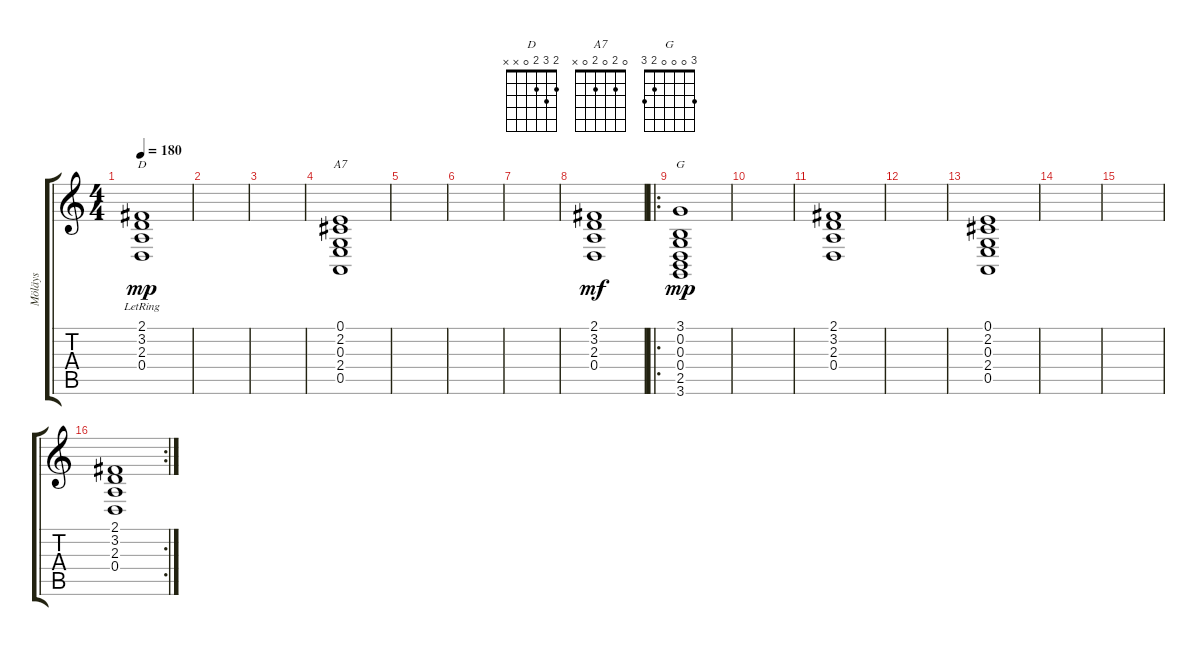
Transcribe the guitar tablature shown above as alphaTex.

\track ("Möläys" "Möläys") {instrument orchestrahit}
\staff {score tabs}
\tuning (E4 B3 G3 D3 A2 E2) {hide}
\chord ("D" 2 3 2 0 x x)
\chord ("A7" 0 2 0 2 0 x)
\chord ("G" 3 0 0 0 2 3)
\ts (4 4)
\tempo 180
\clef g2
\ks c
(2.1 3.2 2.3 0.4{lr}).1{ch "D" dy mp instrument orchestrahit} |
|
|
(0.1 2.2 0.3 2.4 0.5).1{ch "A7"} |
|
|
|
(2.1 3.2 2.3 0.4).1{dy mf} |
\ro
(3.1 0.2 0.3 0.4 2.5 3.6).1{ch "G" dy mp} |
|
(2.1 3.2 2.3 0.4).1 |
|
(0.1 2.2 0.3 2.4 0.5).1 |
|
|
\rc 2
(2.1 3.2 2.3 0.4).1
